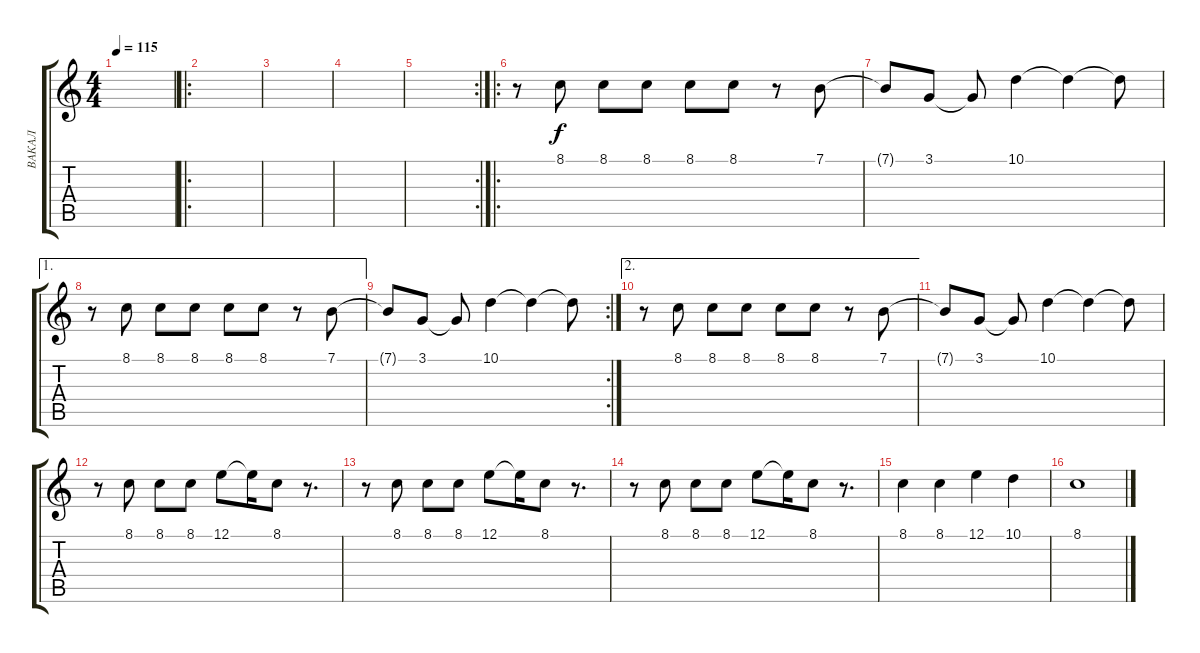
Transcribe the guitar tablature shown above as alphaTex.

\track ("ВАКАЛ" "ВАКАЛ") {instrument tuba}
\staff {score tabs}
\tuning (E4 B3 G3 D3 A2 E2) {hide}
\ts (4 4)
\tempo 115
\clef g2
\ks c
|
\ro
|
|
|
\rc 2
|
\ro
r.8 8.1.8 8.1.8 8.1.8 8.1.8 8.1.8 r.8 7.1.8 |
7.1{t}.8 3.1.8 3.1{t}.8 10.1.4 10.1{t}.4 10.1{t}.8 |
\ae 1
r.8 8.1.8 8.1.8 8.1.8 8.1.8 8.1.8 r.8 7.1.8 |
\rc 2
7.1{t}.8 3.1.8 3.1{t}.8 10.1.4 10.1{t}.4 10.1{t}.8 |
\ae 2
r.8 8.1.8 8.1.8 8.1.8 8.1.8 8.1.8 r.8 7.1.8 |
7.1{t}.8 3.1.8 3.1{t}.8 10.1.4 10.1{t}.4 10.1{t}.8 |
r.8 8.1.8 8.1.8 8.1.8 12.1.8 12.1{t}.16 8.1.8 r.8{d} |
r.8 8.1.8 8.1.8 8.1.8 12.1.8 12.1{t}.16 8.1.8 r.8{d} |
r.8 8.1.8 8.1.8 8.1.8 12.1.8 12.1{t}.16 8.1.8 r.8{d} |
8.1.4 8.1.4 12.1.4 10.1.4 |
8.1.1
